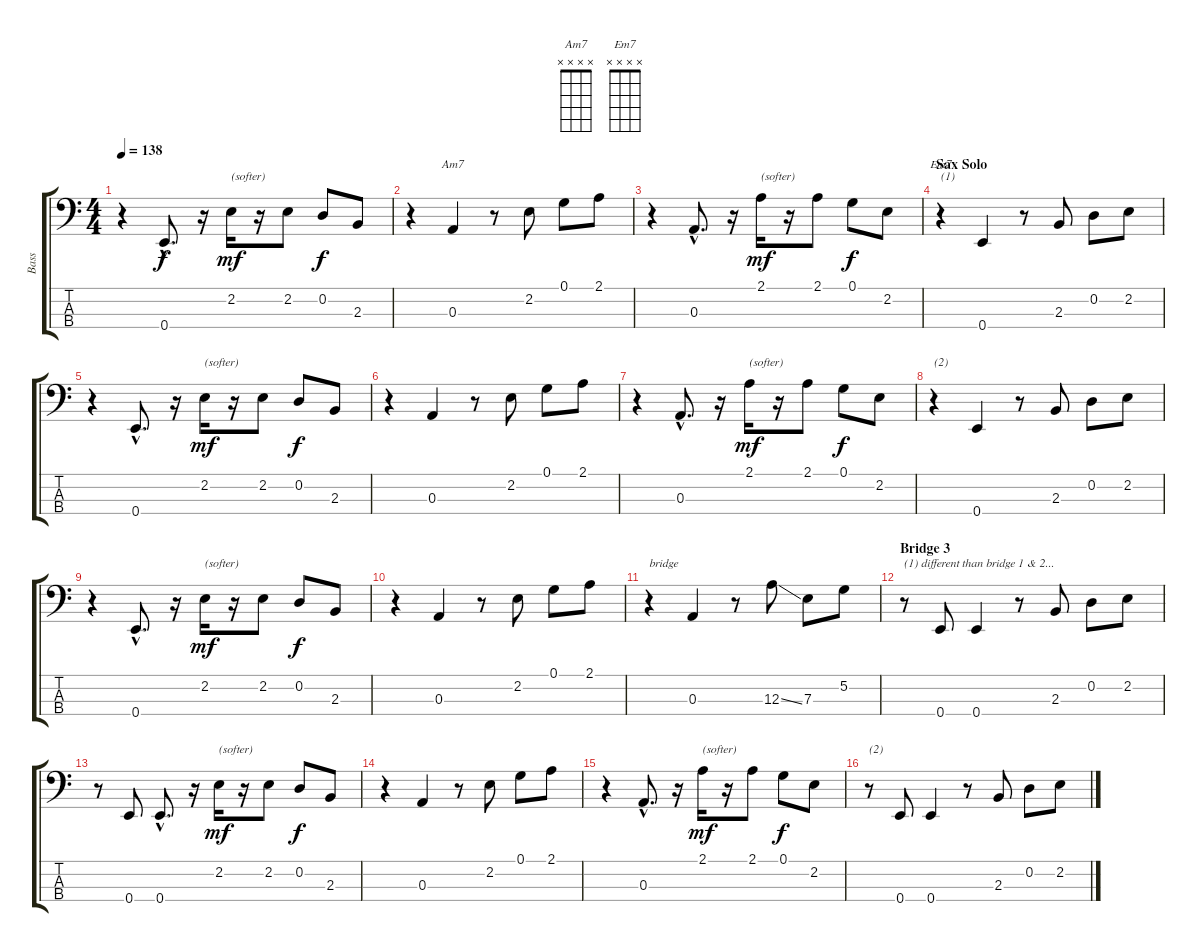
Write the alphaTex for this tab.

\track ("Bass" "Bass") {instrument electricbassfinger}
\staff {score tabs}
\tuning (G2 D2 A1 E1) {hide}
\chord ("Am7" x x x x)
\chord ("Em7" x x x x)
\ts (4 4)
\tempo 138
\clef f4
\ks c
r.4{dy f} 0.4{hac}.8{d} r.16 2.2.16{txt "(softer)" dy mf} r.16 2.2.8 0.2.8{dy f} 2.3.8 |
r.4 0.3.4{ch "Am7"} r.8 2.2.8 0.1.8 2.1.8 |
r.4 0.3{hac}.8{d} r.16 2.1.16{txt "(softer)" dy mf} r.16 2.1.8 0.1.8{dy f} 2.2.8 |
\section ("" "Sax Solo")
r.4{ch "Em7" txt "(1)"} 0.4.4 r.8 2.3.8 0.2.8 2.2.8 |
r.4 0.4{hac}.8{d} r.16 2.2.16{txt "(softer)" dy mf} r.16 2.2.8 0.2.8{dy f} 2.3.8 |
r.4 0.3.4 r.8 2.2.8 0.1.8 2.1.8 |
r.4 0.3{hac}.8{d} r.16 2.1.16{txt "(softer)" dy mf} r.16 2.1.8 0.1.8{dy f} 2.2.8 |
r.4{txt "(2)"} 0.4.4 r.8 2.3.8 0.2.8 2.2.8 |
r.4 0.4{hac}.8{d} r.16 2.2.16{txt "(softer)" dy mf} r.16 2.2.8 0.2.8{dy f} 2.3.8 |
r.4 0.3.4 r.8 2.2.8 0.1.8 2.1.8 |
r.4{txt "bridge"} 0.3.4 r.8 12.3{ss}.8 7.3.8 5.2.8 |
\section ("" "Bridge 3")
r.8{txt "(1) different than bridge 1 & 2..."} 0.4.8 0.4.4 r.8 2.3.8 0.2.8 2.2.8 |
r.8 0.4.8 0.4{hac}.8{d} r.16 2.2.16{txt "(softer)" dy mf} r.16 2.2.8 0.2.8{dy f} 2.3.8 |
r.4 0.3.4 r.8 2.2.8 0.1.8 2.1.8 |
r.4 0.3{hac}.8{d} r.16 2.1.16{txt "(softer)" dy mf} r.16 2.1.8 0.1.8{dy f} 2.2.8 |
r.8{txt "(2)"} 0.4.8 0.4.4 r.8 2.3.8 0.2.8 2.2.8
